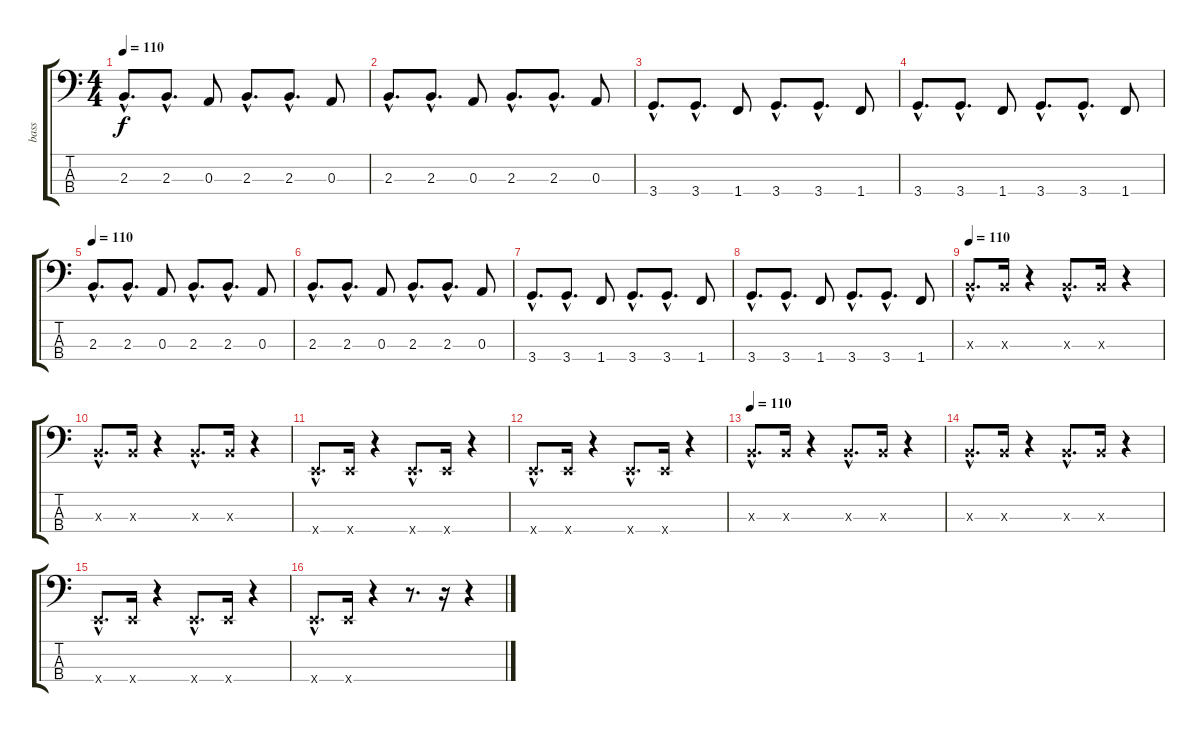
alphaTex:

\track ("bass" "bass") {instrument electricbassfinger}
\staff {score tabs}
\tuning (G2 D2 A1 E1) {hide}
\ts (4 4)
\tempo 110
\clef f4
\ks c
2.3{hac}.8{d dy f} 2.3{hac}.8{d} 0.3.8 2.3{hac}.8{d} 2.3{hac}.8{d} 0.3.8 |
2.3{hac}.8{d} 2.3{hac}.8{d} 0.3.8 2.3{hac}.8{d} 2.3{hac}.8{d} 0.3.8 |
3.4{hac}.8{d} 3.4{hac}.8{d} 1.4.8 3.4{hac}.8{d} 3.4{hac}.8{d} 1.4.8 |
3.4{hac}.8{d} 3.4{hac}.8{d} 1.4.8 3.4{hac}.8{d} 3.4{hac}.8{d} 1.4.8 |
\tempo 110
2.3{hac}.8{d} 2.3{hac}.8{d} 0.3.8 2.3{hac}.8{d} 2.3{hac}.8{d} 0.3.8 |
2.3{hac}.8{d} 2.3{hac}.8{d} 0.3.8 2.3{hac}.8{d} 2.3{hac}.8{d} 0.3.8 |
3.4{hac}.8{d} 3.4{hac}.8{d} 1.4.8 3.4{hac}.8{d} 3.4{hac}.8{d} 1.4.8 |
3.4{hac}.8{d} 3.4{hac}.8{d} 1.4.8 3.4{hac}.8{d} 3.4{hac}.8{d} 1.4.8 |
\tempo 110
2.3{hac x}.8{d} 2.3{x}.16 r.4 2.3{hac x}.8{d} 2.3{x}.16 r.4 |
2.3{hac x}.8{d} 2.3{x}.16 r.4 2.3{hac x}.8{d} 2.3{x}.16 r.4 |
0.4{hac x}.8{d} 0.4{x}.16 r.4 0.4{hac x}.8{d} 0.4{x}.16 r.4 |
0.4{hac x}.8{d} 0.4{x}.16 r.4 0.4{hac x}.8{d} 0.4{x}.16 r.4 |
\tempo 110
2.3{hac x}.8{d} 2.3{x}.16 r.4 2.3{hac x}.8{d} 2.3{x}.16 r.4 |
2.3{hac x}.8{d} 2.3{x}.16 r.4 2.3{hac x}.8{d} 2.3{x}.16 r.4 |
0.4{hac x}.8{d} 0.4{x}.16 r.4 0.4{hac x}.8{d} 0.4{x}.16 r.4 |
0.4{hac x}.8{d} 0.4{x}.16 r.4 r.8{d} r.16 r.4
